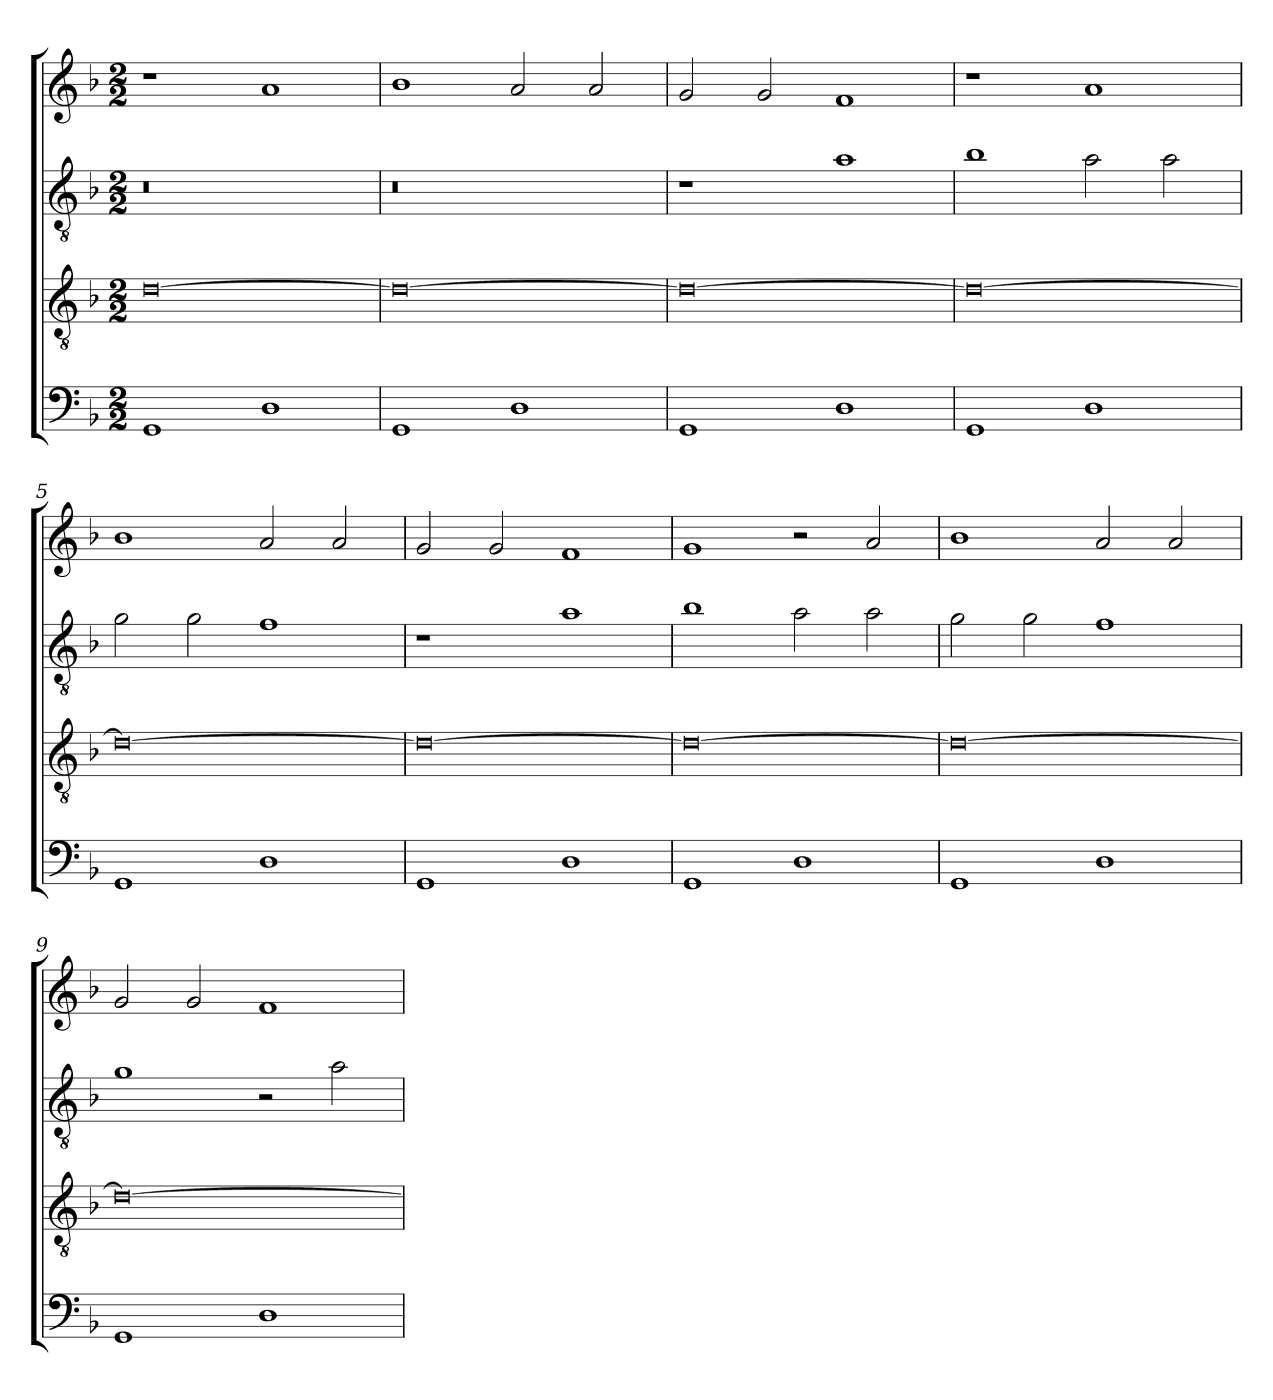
**kern	**kern	**kern	**kern
*part4	*part3	*part2	*part1
*staff4	*staff3	*staff2	*staff1
*clefF4	*clefGv2	*clefGv2	*clefG2
*k[b-]	*k[b-]	*k[b-]	*k[b-]
*M2/2	*M2/2	*M2/2	*M2/2
=1	=1	=1	=1
1GG	[0d	0r	1r
1D	.	.	1a
=2	=2	=2	=2
1GG	0d_	0r	1b-
1D	.	.	2a/
.	.	.	2a/
=3	=3	=3	=3
1GG	0d_	1r	2g/
.	.	.	2g/
1D	.	1a	1f
=4	=4	=4	=4
1GG	0d_	1b-	1r
1D	.	2a\	1a
.	.	2a\	.
=5	=5	=5	=5
1GG	0d_	2g\	1b-
.	.	2g\	.
1D	.	1f	2a/
.	.	.	2a/
=6	=6	=6	=6
1GG	0d_	1r	2g/
.	.	.	2g/
1D	.	1a	1f
=7	=7	=7	=7
1GG	0d_	1b-	1g
1D	.	2a\	2r
.	.	2a\	2a/
=8	=8	=8	=8
1GG	0d_	2g\	1b-
.	.	2g\	.
1D	.	1f	2a/
.	.	.	2a/
=9	=9	=9	=9
1GG	0d_	1g	2g/
.	.	.	2g/
1D	.	2r	1f
.	.	2a\	.
=	=	=	=
*-	*-	*-	*-
